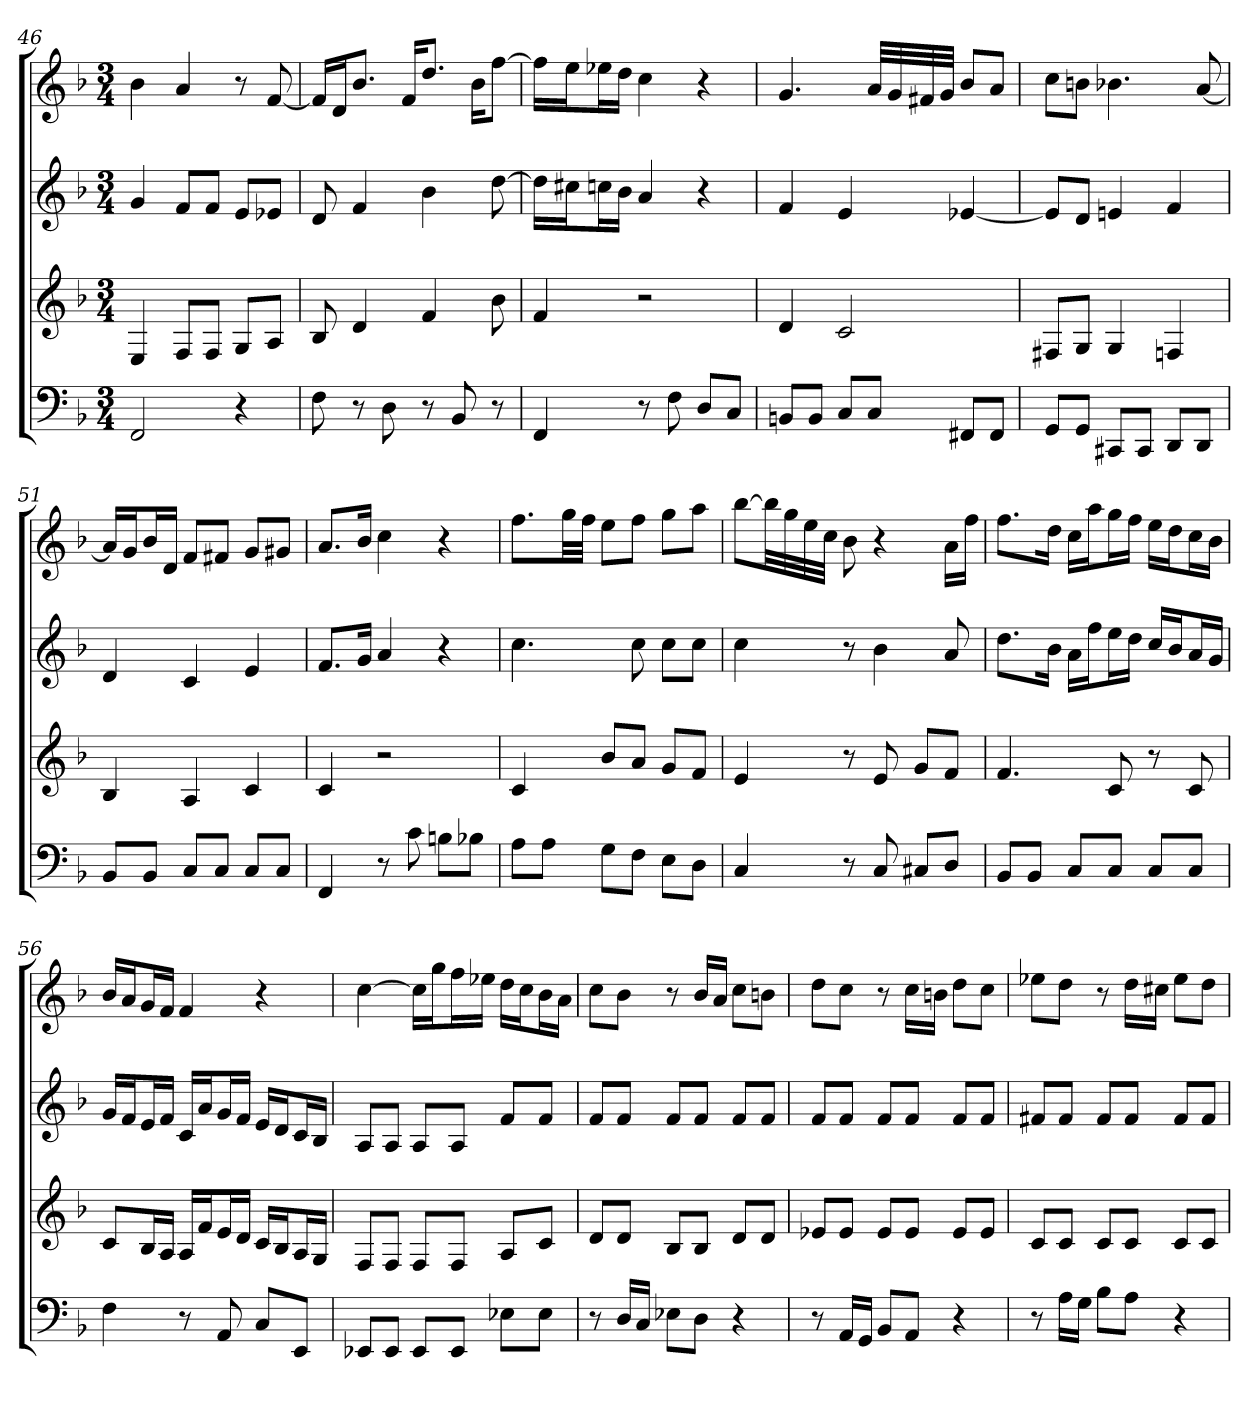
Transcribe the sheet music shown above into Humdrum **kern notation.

**kern	**kern	**kern	**kern
*part4	*part3	*part2	*part1
*staff4	*staff3	*staff2	*staff1
*k[b-]	*k[b-]	*k[b-]	*k[b-]
*F:	*F:	*F:	*F:
*M3/4	*M3/4	*M3/4	*M3/4
=46	=46	=46	=46
2FF	4E	4g	4b-
.	8FL	8fL	4a
.	8FJ	8fJ	.
4r	8GL	8eL	8r
.	8AJ	8e-XJ	[8f
=47	=47	=47	=47
8F	8B-	8d	16fLL]
.	.	.	16dJ
8r	4d	4f	8.b-J
8D	.	.	.
.	.	.	16fKL
8r	4f	4b-	8.ddJ
8BB-	.	.	.
.	.	.	16b-KL
8r	8b-	[8dd	[8ffJ
=48	=48	=48	=48
4FF	4f	16ddLL]	16ffLL]
.	.	16cc#XJ	16eeJ
.	.	16ccnL	16ee-XL
.	.	16b-JJ	16ddJJ
8r	2r	4a	4cc
8F	.	.	.
8DL	.	4r	4r
8CJ	.	.	.
=49	=49	=49	=49
8BBnL	4d	4f	4.g
8BBJ	.	.	.
8CL	2c	4e	.
8CJ	.	.	32aLLL
.	.	.	32g
.	.	.	32f#X
.	.	.	32gJJJ
8FF#XL	.	[4e-X	8b-L
8FF#J	.	.	8aJ
=50	=50	=50	=50
8GGL	8F#XL	8e-L]	8ccL
8GGJ	8GJ	8dJ	8bnJ
8CC#XL	4G	4en	4.b-X
8CC#J	.	.	.
8DDL	4Fn	4f	.
8DDJ	.	.	[8a
=51	=51	=51	=51
8BB-L	4B-	4d	16aLL]
.	.	.	16gJ
8BB-J	.	.	16b-L
.	.	.	16dJJ
8CL	4A	4c	8fL
8CJ	.	.	8f#XJ
8CL	4c	4e	8gL
8CJ	.	.	8g#XJ
=52	=52	=52	=52
4FF	4c	8.fL	8.aL
.	.	16gJk	16b-Jk
8r	2r	4a	4cc
8c	.	.	.
8BnL	.	4r	4r
8B-XJ	.	.	.
=53	=53	=53	=53
8AL	4c	4.cc	8.ffL
8AJ	.	.	.
.	.	.	32ggLL
.	.	.	32ffJJJ
8GL	8b-L	.	8eeL
8FJ	8aJ	8cc	8ffJ
8EL	8gL	8ccL	8ggL
8DJ	8fJ	8ccJ	8aaJ
=54	=54	=54	=54
4C	4e	4cc	[8bb-L
.	.	.	32bb-LL]
.	.	.	32gg
.	.	.	32ee
.	.	.	32ccJJJ
8r	8r	8r	8b-
8C	8e	4b-	4r
8C#XL	8gL	.	.
8DJ	8fJ	8a	16aLL
.	.	.	16ffJJ
=55	=55	=55	=55
8BB-L	4.f	8.ddL	8.ffL
8BB-J	.	.	.
.	.	16b-Jk	16ddJk
8CL	.	16aLL	16ccLL
.	.	16ffJ	16aaJ
8CJ	8c	16eeL	16ggL
.	.	16ddJJ	16ffJJ
8CL	8r	16ccLL	16eeLL
.	.	16b-J	16ddJ
8CJ	8c	16aL	16ccL
.	.	16gJJ	16b-JJ
=56	=56	=56	=56
4F	8cL	16gLL	16b-LL
.	.	16fJ	16aJ
.	16B-L	16eL	16gL
.	16AJJ	16fJJ	16fJJ
8r	16ALL	16cLL	4f
.	16fJ	16aJ	.
8AA	16eL	16gL	.
.	16dJJ	16fJJ	.
8CL	16cLL	16eLL	4r
.	16B-J	16dJ	.
8EEJ	16AL	16cL	.
.	16GJJ	16B-JJ	.
=57	=57	=57	=57
8EE-XL	8FL	8AL	[4cc
8EE-J	8FJ	8AJ	.
8EE-L	8FL	8AL	16ccLL]
.	.	.	16ggJ
8EE-J	8FJ	8AJ	16ffL
.	.	.	16ee-XJJ
8E-XL	8AL	8fL	16ddLL
.	.	.	16ccJ
8E-J	8cJ	8fJ	16b-L
.	.	.	16aJJ
=58	=58	=58	=58
8r	8dL	8fL	8ccL
16DLL	8dJ	8fJ	8b-J
16CJJ	.	.	.
8E-XL	8B-L	8fL	8r
8DJ	8B-J	8fJ	16b-LL
.	.	.	16aJJ
4r	8dL	8fL	8ccL
.	8dJ	8fJ	8bnJ
=59	=59	=59	=59
8r	8e-XL	8fL	8ddL
16AALL	8e-J	8fJ	8ccJ
16GGJJ	.	.	.
8BB-L	8e-L	8fL	8r
8AAJ	8e-J	8fJ	16ccLL
.	.	.	16bnJJ
4r	8e-L	8fL	8ddL
.	8e-J	8fJ	8ccJ
=60	=60	=60	=60
8r	8cL	8f#XL	8ee-XL
16ALL	8cJ	8f#J	8ddJ
16GJJ	.	.	.
8B-L	8cL	8f#L	8r
8AJ	8cJ	8f#J	16ddLL
.	.	.	16cc#XJJ
4r	8cL	8f#L	8ee-L
.	8cJ	8f#J	8ddJ
=	=	=	=
*-	*-	*-	*-
